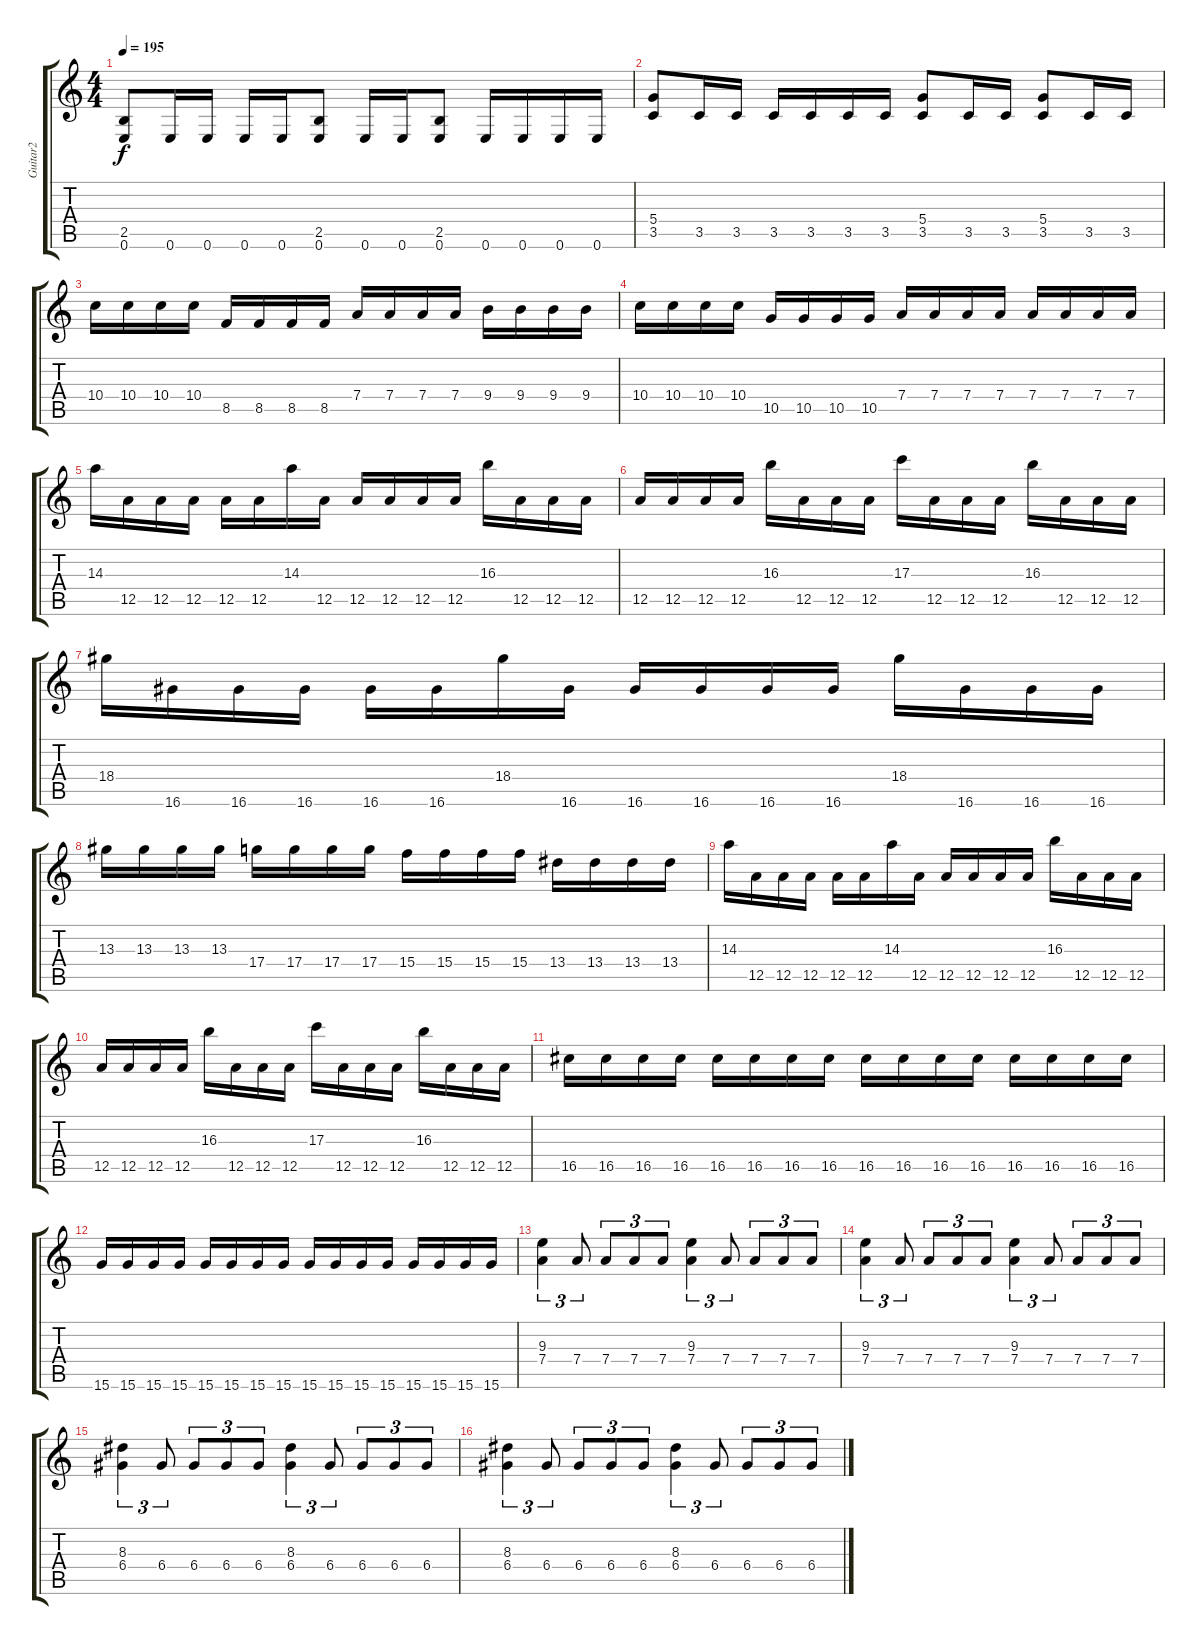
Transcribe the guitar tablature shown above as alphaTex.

\track ("Guitar2" "Guitar2") {instrument distortionguitar}
\staff {score tabs}
\tuning (E4 B3 G3 D3 A2 E2) {hide}
\ts (4 4)
\tempo 195
\clef g2
\ks c
(2.5 0.6).8{dy f} 0.6.16 0.6.16 0.6.16 0.6.16 (2.5 0.6).8 0.6.16 0.6.16 (2.5 0.6).8 0.6.16 0.6.16 0.6.16 0.6.16 |
(5.4 3.5).8 3.5.16 3.5.16 3.5.16 3.5.16 3.5.16 3.5.16 (5.4 3.5).8 3.5.16 3.5.16 (5.4 3.5).8 3.5.16 3.5.16 |
10.4.16 10.4.16 10.4.16 10.4.16 8.5.16 8.5.16 8.5.16 8.5.16 7.4.16 7.4.16 7.4.16 7.4.16 9.4.16 9.4.16 9.4.16 9.4.16 |
10.4.16 10.4.16 10.4.16 10.4.16 10.5.16 10.5.16 10.5.16 10.5.16 7.4.16 7.4.16 7.4.16 7.4.16 7.4.16 7.4.16 7.4.16 7.4.16 |
14.3.16 12.5.16 12.5.16 12.5.16 12.5.16 12.5.16 14.3.16 12.5.16 12.5.16 12.5.16 12.5.16 12.5.16 16.3.16 12.5.16 12.5.16 12.5.16 |
12.5.16 12.5.16 12.5.16 12.5.16 16.3.16 12.5.16 12.5.16 12.5.16 17.3.16 12.5.16 12.5.16 12.5.16 16.3.16 12.5.16 12.5.16 12.5.16 |
18.4.16 16.6.16 16.6.16 16.6.16 16.6.16 16.6.16 18.4.16 16.6.16 16.6.16 16.6.16 16.6.16 16.6.16 18.4.16 16.6.16 16.6.16 16.6.16 |
13.3.16 13.3.16 13.3.16 13.3.16 17.4.16 17.4.16 17.4.16 17.4.16 15.4.16 15.4.16 15.4.16 15.4.16 13.4.16 13.4.16 13.4.16 13.4.16 |
14.3.16 12.5.16 12.5.16 12.5.16 12.5.16 12.5.16 14.3.16 12.5.16 12.5.16 12.5.16 12.5.16 12.5.16 16.3.16 12.5.16 12.5.16 12.5.16 |
12.5.16 12.5.16 12.5.16 12.5.16 16.3.16 12.5.16 12.5.16 12.5.16 17.3.16 12.5.16 12.5.16 12.5.16 16.3.16 12.5.16 12.5.16 12.5.16 |
16.5.16 16.5.16 16.5.16 16.5.16 16.5.16 16.5.16 16.5.16 16.5.16 16.5.16 16.5.16 16.5.16 16.5.16 16.5.16 16.5.16 16.5.16 16.5.16 |
15.6.16 15.6.16 15.6.16 15.6.16 15.6.16 15.6.16 15.6.16 15.6.16 15.6.16 15.6.16 15.6.16 15.6.16 15.6.16 15.6.16 15.6.16 15.6.16 |
(9.3 7.4).4{tu (3 2)} 7.4.8{tu (3 2)} 7.4.8{tu (3 2)} 7.4.8{tu (3 2)} 7.4.8{tu (3 2)} (9.3 7.4).4{tu (3 2)} 7.4.8{tu (3 2)} 7.4.8{tu (3 2)} 7.4.8{tu (3 2)} 7.4.8{tu (3 2)} |
(9.3 7.4).4{tu (3 2)} 7.4.8{tu (3 2)} 7.4.8{tu (3 2)} 7.4.8{tu (3 2)} 7.4.8{tu (3 2)} (9.3 7.4).4{tu (3 2)} 7.4.8{tu (3 2)} 7.4.8{tu (3 2)} 7.4.8{tu (3 2)} 7.4.8{tu (3 2)} |
(8.3 6.4).4{tu (3 2)} 6.4.8{tu (3 2)} 6.4.8{tu (3 2)} 6.4.8{tu (3 2)} 6.4.8{tu (3 2)} (8.3 6.4).4{tu (3 2)} 6.4.8{tu (3 2)} 6.4.8{tu (3 2)} 6.4.8{tu (3 2)} 6.4.8{tu (3 2)} |
(8.3 6.4).4{tu (3 2)} 6.4.8{tu (3 2)} 6.4.8{tu (3 2)} 6.4.8{tu (3 2)} 6.4.8{tu (3 2)} (8.3 6.4).4{tu (3 2)} 6.4.8{tu (3 2)} 6.4.8{tu (3 2)} 6.4.8{tu (3 2)} 6.4.8{tu (3 2)}
